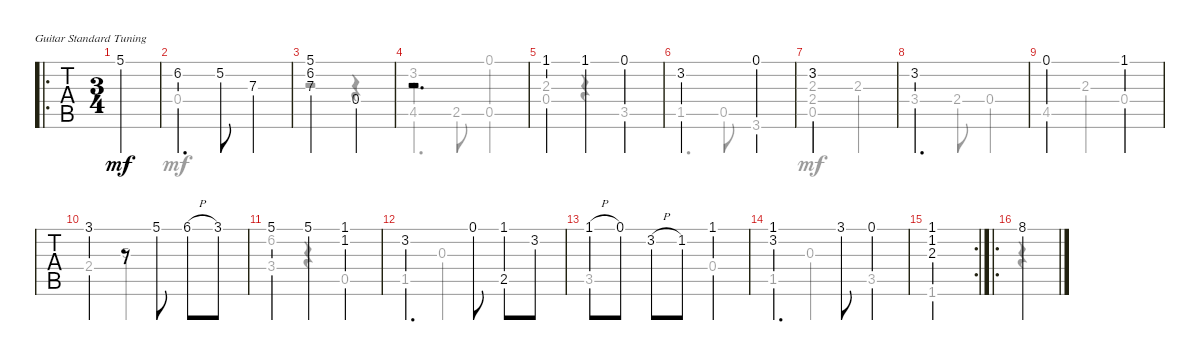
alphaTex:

\bracketExtendMode groupsimilarinstruments
\singleTrackTrackNamePolicy hidden
\multiTrackTrackNamePolicy hidden
\firstSystemTrackNameOrientation horizontal
\otherSystemsTrackNameOrientation horizontal
\track ("Steel Guitar" "S-Gt") {instrument acousticguitarsteel}
\staff {tabs}
\tuning (E4 B3 G3 D3 A2 E2)
\voice
\ro
\ts (3 4)
\ac
\tempo (120 hide)
\clef g2
\scale
1.34678
\ks dminor
5.1.4{dy mf instrument acousticguitarsteel} |
\scale
0.930643 6.2.4{d} 5.2.8 7.3.4 |
\scale
0.930643 (5.1 6.2 7.3).2 0.4.4 |
\scale
0.930643 r.2{d} |
\scale
0.930643 1.1.4 1.1.4 0.1.4 |
\scale
0.930643 3.2.2 0.1.4 |
\scale
1.22068 3.2.2 |
\scale
0.955864 3.2.2{d} |
\scale
0.955864 0.1.2 1.1.4 |
\scale
0.955864 3.1.4 r.8 5.1.8 6.1{h}.8{legatoorigin} 3.1.8{legatoorigin} |
\scale
0.955864 5.1.4 5.1.4 (1.1 1.2).4 |
\scale
0.955864 3.2.4{d} 0.1.8 (1.1 2.5).8 3.2.8 |
1.1{h}.8{legatoorigin} 0.1.8{legatoorigin} 3.2{h}.8{legatoorigin} 1.2.8{legatoorigin} 1.1.4{legatoorigin} |
(1.1 3.2).4{d} 3.1.8 0.1.4 |
\rc 2
(1.1 1.2 2.3).2 |
\ro
8.1.4
\voice
\clef g2
\ottava regular
\simile none
\scale
1.34678
\ks dminor
|
\scale
0.930643 0.4.2{d} |
\scale
0.930643 r.2 r.4 |
\scale
0.930643 (4.5 3.2).4{d} 2.5.8 (0.5 0.1).4 |
\scale
0.930643 (2.3 0.4).4 r.4 3.5.4 |
\scale
0.930643 1.5.4{d} 0.5.8 3.6.4 |
\scale
1.22068 (2.3 2.4 0.5).2 2.3.4 |
\scale
0.955864 3.4.4{d} 2.4.8 0.4.4 |
\scale
0.955864 4.5.4 2.3.4 0.4.4 |
\scale
0.955864 2.4.4{legatoorigin} 5.3.2{legatoorigin} |
\scale
0.955864 (3.4 6.2).4 r.4 0.5.4 |
\scale
0.955864 1.5.4 0.3.2 |
3.5.2{legatoorigin} 0.4.4{legatoorigin} |
1.5.4 0.3.4 3.5.4 |
1.6.2 |
r.4
\voice
\clef g2
\ottava regular
\simile none
\scale
1.34678
\ks dminor
|
\scale
0.930643 |
\scale
0.930643 |
\scale
0.930643 |
\scale
0.930643 |
\scale
0.930643 |
\scale
1.22068 3.2.4 |
\scale
0.955864 |
\scale
0.955864 |
\scale
0.955864 |
\scale
0.955864 |
\scale
0.955864 |
|
|
|
